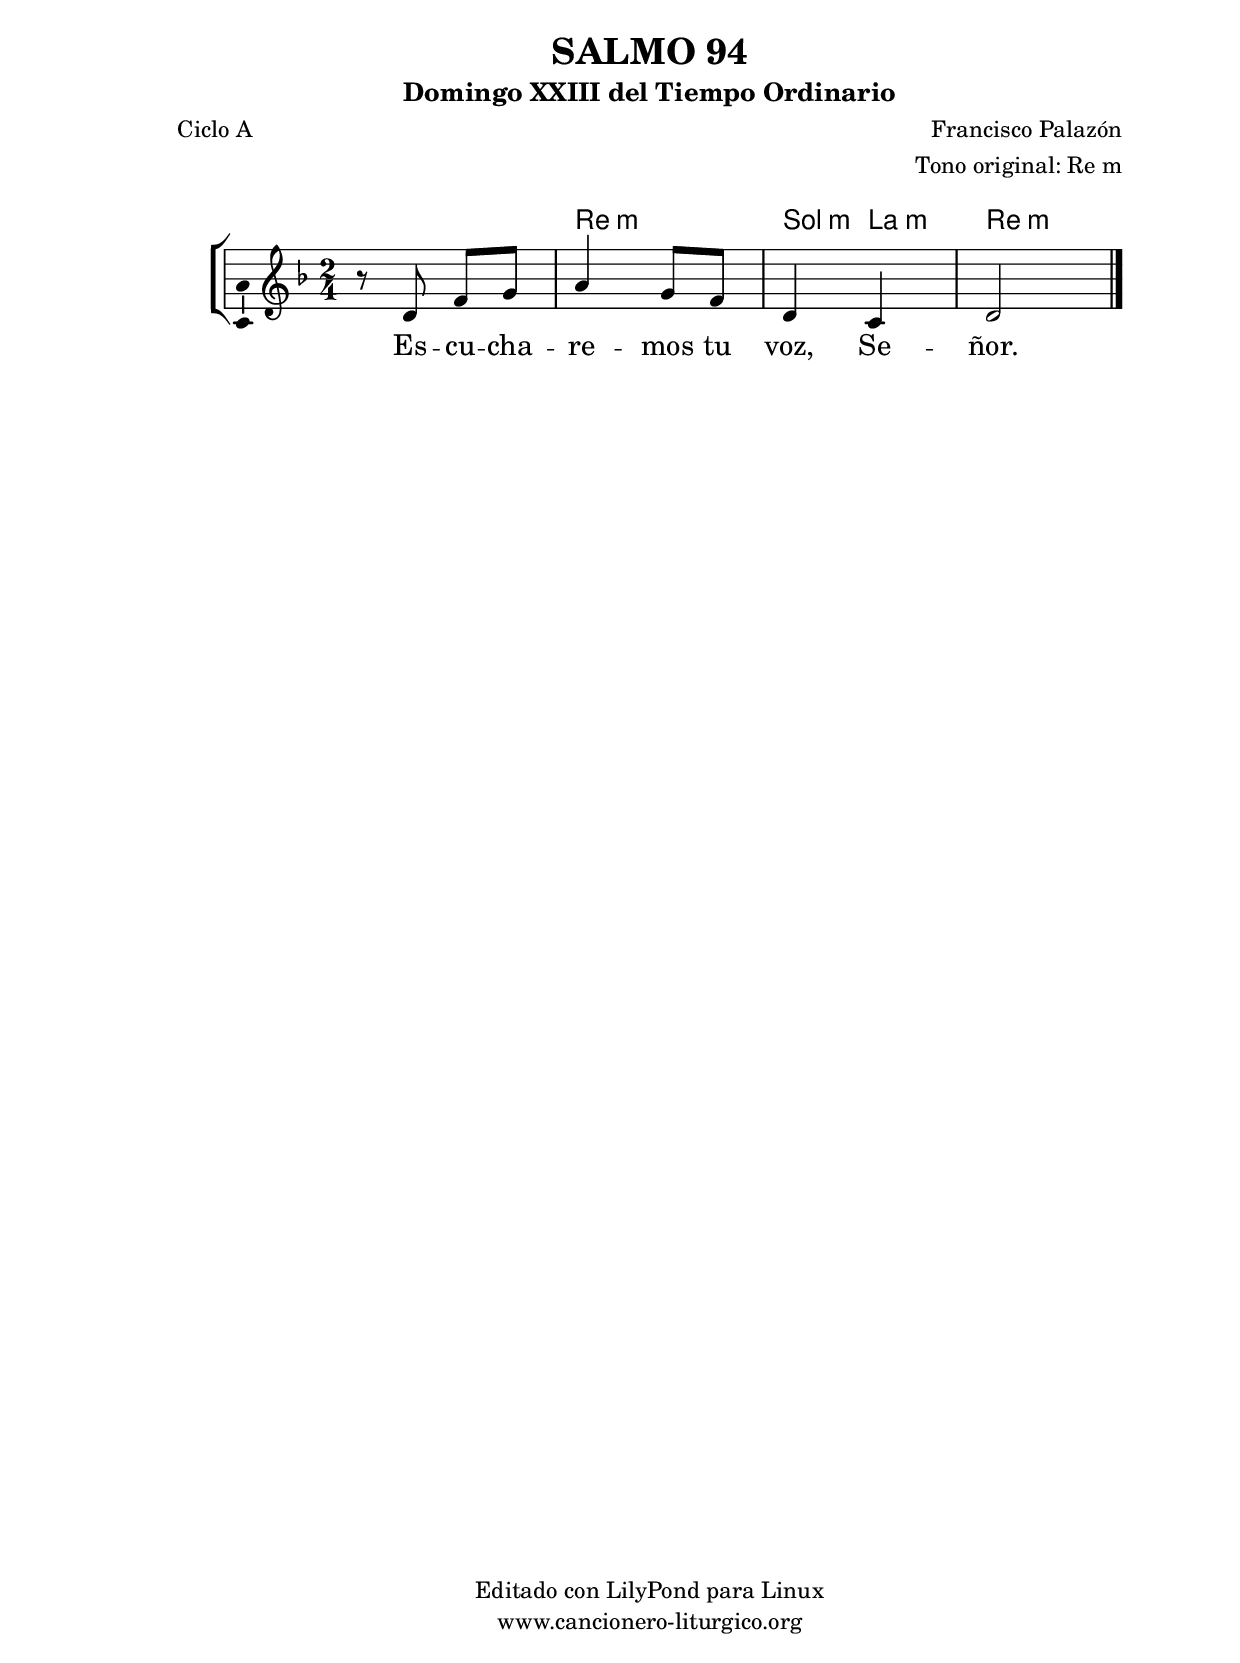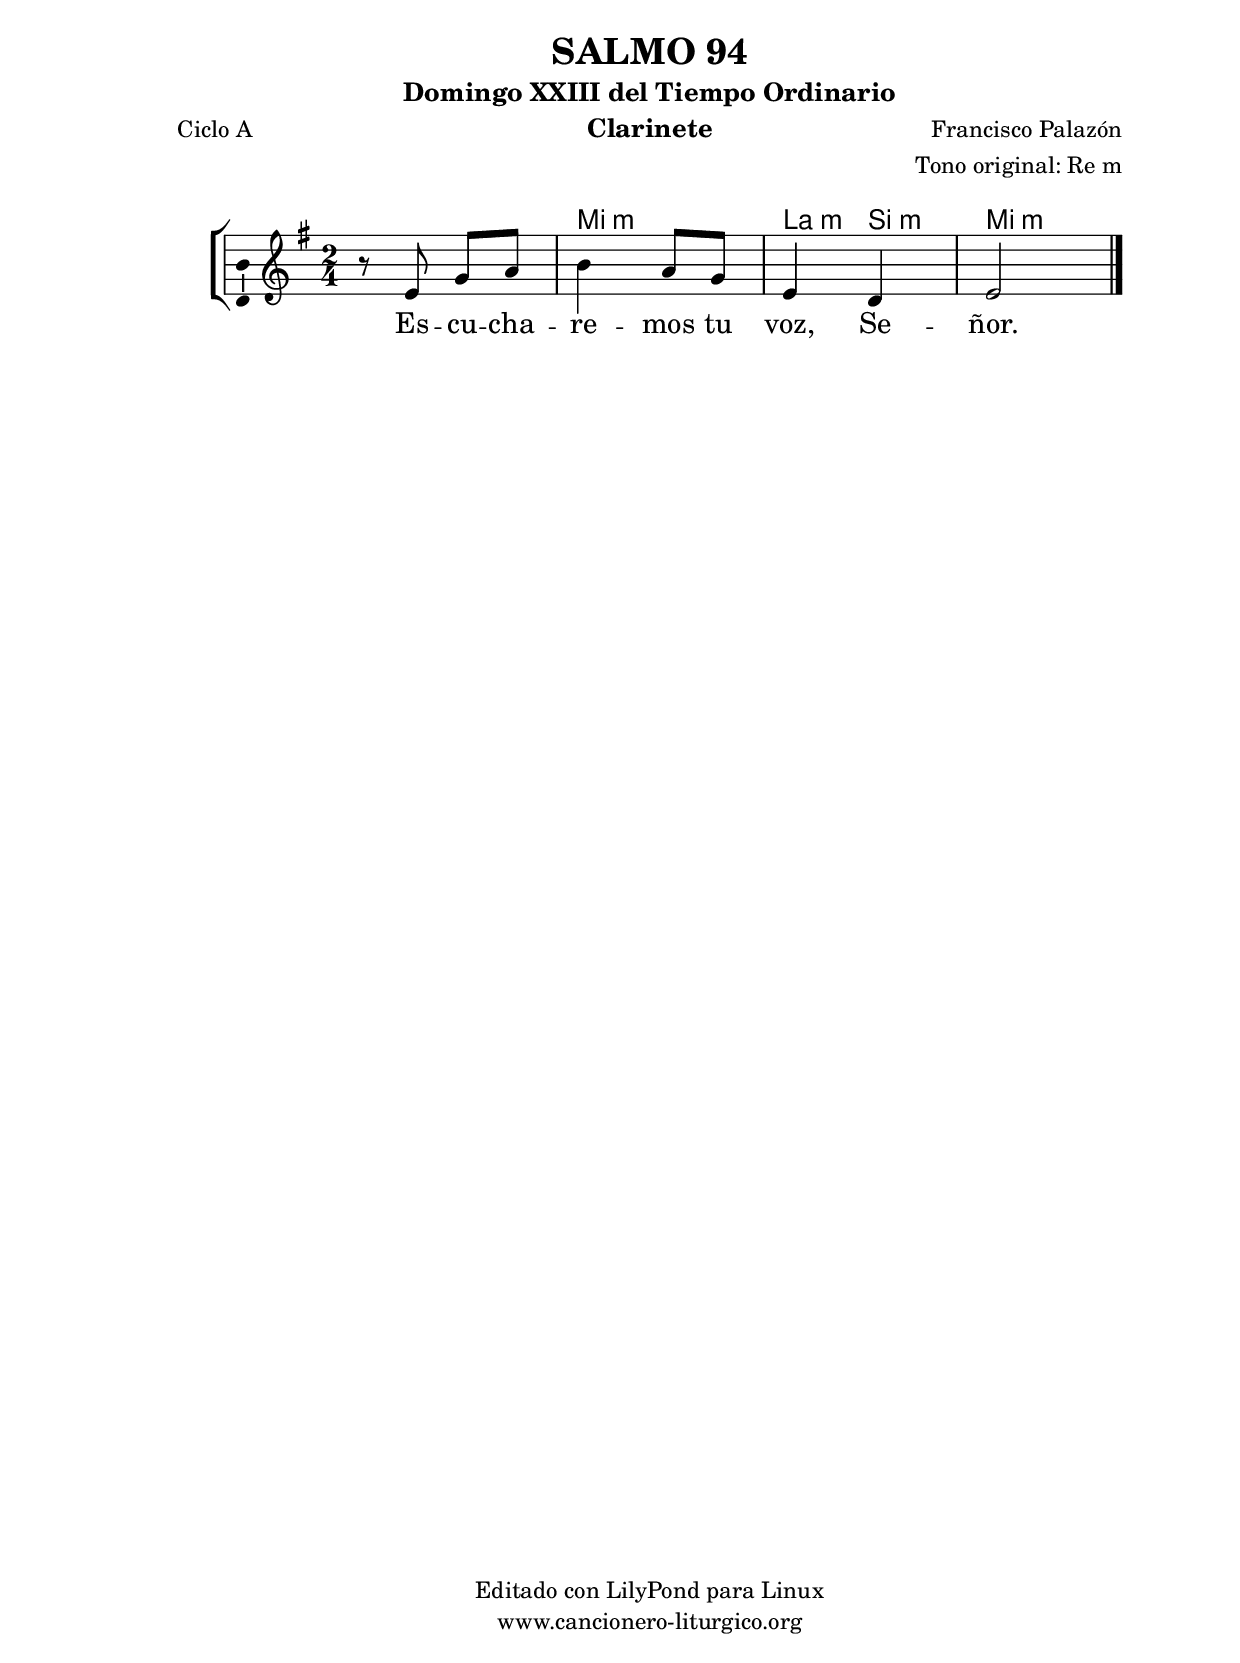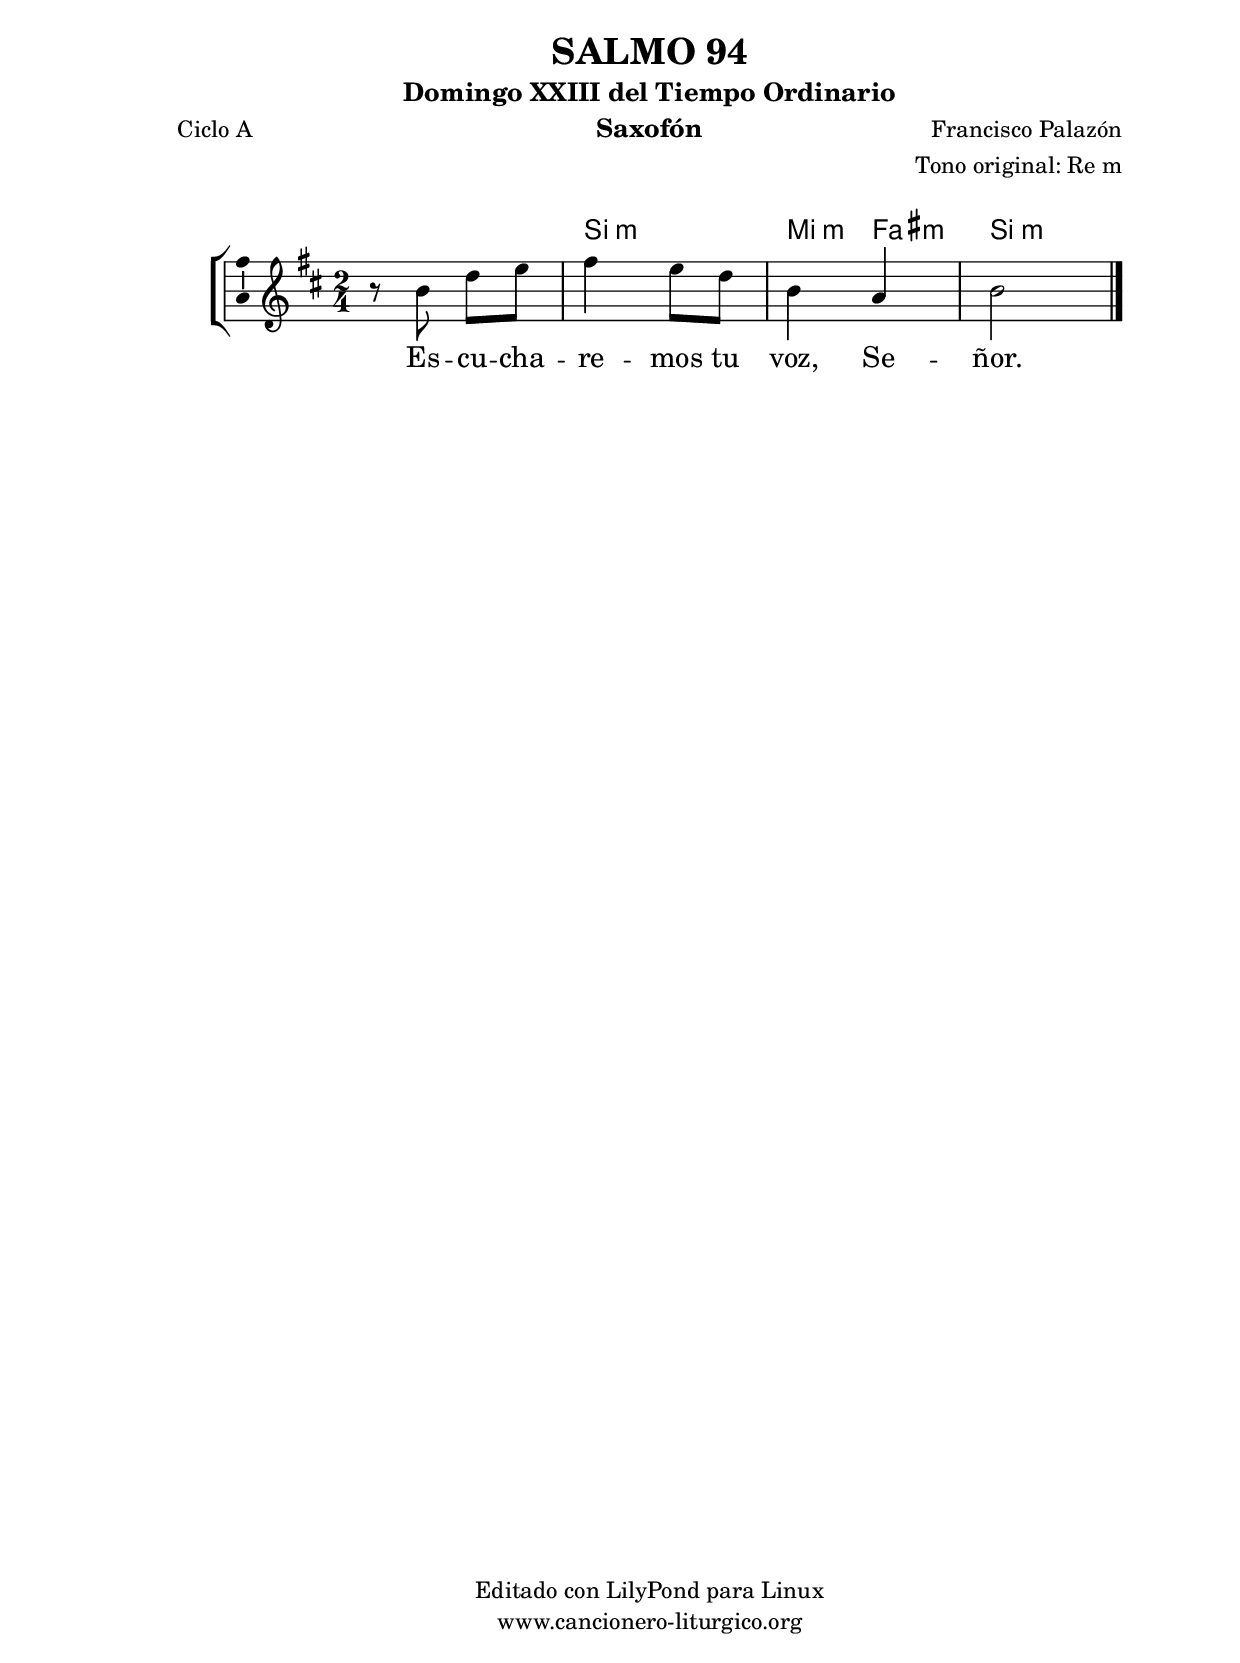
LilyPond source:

%
%para convertir .midi en .wav:
%timidity filename.midi -Ow -o finename.wav
%
%
%Para convertir de .wav a .mp3:
%lame -h -m j filename.wav
%
%
%para escuchar el midi:
%timidity nombrefichero.midi
%


%versión de lilypond para la que se ha escrito esta partitura:
\version "2.16.0"

	%Tamaño papel
	#(set-default-paper-size "a4")
	%Tamaño partitura
	#(set-global-staff-size 20)
	%No responde al pulsar sobre una nota
	#(ly:set-option 'point-and-click #f)

%parámetros del encabezamiento:
\header {
	title = "SALMO 94"
	subtitle = "Domingo XXIII del Tiempo Ordinario"
	composer = "Francisco Palazón"
	poet = "Ciclo A"
	meter = ""
	arranger = "Tono original: Re m"
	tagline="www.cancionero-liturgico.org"
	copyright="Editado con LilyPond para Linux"
	}

%parámetros asociados al papel:
\paper  {
	oddHeaderMarkup = \markup {\fill-line { \on-the-fly #not-first-page \fromproperty #'header:title \on-the-fly #not-first-page \fromproperty #'header:composer }}
	evenHeaderMarkup = \markup {\fill-line { \fromproperty #'header:composer \fromproperty #'header:title }}
	#(set-paper-size "a4")
	print-page-number = ##f
	first-page-number = 1
	print-first-page-number = ##f
%	head-separation = 3.0 \cm
	top-margin = 2.0 \cm
	bottom-margin = 0.5\cm
%%%	bottom-margin = -1.0\cm
	left-margin = 3.0 \cm
	line-width = 16.0 \cm 
	indent = 8\mm
	interscoreline = 2.\mm
	between-system-space = 15\mm
%	para que las partituras no llenen la hoja:
	ragged-bottom = ##t
%	idem para la última hoja:
	ragged-last-bottom = ##f
%	para que las partituras llenen el ancho del papel:
	ragged-last = ##f
	after-title-space = 2.5 \cm
%page-count=1
%system-count=8

	%Flexible Vertical Spacing
%	markup-markup-spacing =
%	#'((basic-distance . 15) (minimum-distance . 15) (padding . 3))
	markup-system-spacing =
	#'((basic-distance . 15) (minimum-distance . 15) (padding . 3))
	system-system-spacing =
	#'((basic-distance . 15) (minimum-distance . 15) (padding . 3))
	score-system-spacing =
	#'((basic-distance . 15) (minimum-distance . 15) (padding . 5))
%	top-system-spacing = % header
%	#'((basic-distance . 8) (minimum-distance . 0) (padding . 3))
%	top-markup-spacing =
%	#'((basic-distance . 20) (minimum-distance . 20) (padding . 3))
	last-bottom-spacing = % footer
	#'((basic-distance . 5) (minimum-distance . 5) (padding . 3))
%	score-markup-spacing =
%	#'((basic-distance . 16) (minimum-distance . 13) (padding . 3))

	}


%parámetros que afectan a toda la partitura:
global =  {
	%clave de sol (G):
	\clef G
	%armadura:
%	\transpose e f
	\key d \minor
	\tempo 4=100
	\set Score.tempoHideNote = ##t
	}


acordes = {
	\italianChords
	\chordmode {
%	\transpose e f
{

s2
d2:m
g4:m a:m
d2:m


	}
	}
}

melodia = 
%	\transpose e f
{
	\relative c'{

\time 2/4

r8 d8 f g
a4 g8 f
d4 c
d2

	\bar "|."
	}
	}


texto = \lyricmode {
Es -- cu -- cha -- re -- mos tu voz, Se -- ñor.
	}


acordesStaff = \context ChordNames = acordesStaff <<
	\set chordChanges = ##t
	\acordes
	>>


vozStaff = \context Voice = vozStaff
\with {\consists "Ambitus_engraver"}
<<
%	\set Staff.instrumentName = ""
%	\set Staff.shortInstrumentName = ""
%	\set Staff.midiInstrument = #"clarinet"
%	\set Staff.midiInstrument = #"cello"
%	\set Staff.midiInstrument = #"flute"
	\set Staff.midiInstrument = #"electric guitar (jazz)"
%	\set Staff.midiInstrument = #"english horn"
%	\set Staff.midiInstrument = #"violin"
%	\set Staff.midiInstrument = #"glockenspiel"
	\set Staff.midiMinimumVolume = #0.7
	\set Staff.midiMaximumVolume = #0.9
	\global
	\melodia
	>>


textoStaff = \context Lyrics = textoStaff <<
	\lyricsto vozStaff \texto
	>>

\book {
	\score {
		\context ChoirStaff {
			\override StaffGroup.SystemStartBracket #'collapse-height = #1
			\override Score.SystemStartBar #'collapse-height = #1
			<<
			\acordesStaff
			\vozStaff
			\textoStaff
			>>
			}
		\layout {
	    		\context {
				\Lyrics
				\override LyricText #'font-size = #2
				}
	   		 \context {
				\Score
				%fontSize = #3
				\override StaffSymbol #'staff-space = #(magstep +3)
				%\override Beam #'thickness = #0.55
				%\override SpacingSpanner #'spacing-increment = #1.0
				%\override Slur #'height-limit = #1.5
				}
			}
		}
	\score {
		\unfoldRepeats
		\context ChoirStaff {
			<<
			\acordesStaff
			\vozStaff
			>>
			}
		\midi {
	  		\context {
	  			\Score
				tempoWholesPerMinute = #(ly:make-moment 70 4)
				}
			}
		}
	}

%Partitura para clarinete
#(define output-suffix "C")
\book {
	\header{
		instrument = "Clarinete"
		}
	\score {
		\context ChoirStaff {
			\override StaffGroup.SystemStartBracket #'collapse-height = #1
			\override Score.SystemStartBar #'collapse-height = #1
\transpose c d
			<<
			\acordesStaff
			\vozStaff
			\textoStaff
			>>
			}
		\layout {
	    		\context {
				\Lyrics
				\override LyricText #'font-size = #2
				}
	   		 \context {
				\Score
				%fontSize = #3
				\override StaffSymbol #'staff-space = #(magstep +3)
				%\override Beam #'thickness = #0.55
				%\override SpacingSpanner #'spacing-increment = #1.0
				%\override Slur #'height-limit = #1.5
				}
			}
		}
	}

%Partitura para saxofón
#(define output-suffix "S")
\book {
	\header{
		instrument = "Saxofón"
		}
	\score {
		\context ChoirStaff {
			\override StaffGroup.SystemStartBracket #'collapse-height = #1
			\override Score.SystemStartBar #'collapse-height = #1
\transpose c a
			<<
			\acordesStaff
			\vozStaff
			\textoStaff
			>>
			}
		\layout {
	    		\context {
				\Lyrics
				\override LyricText #'font-size = #2
				}
	   		 \context {
				\Score
				%fontSize = #3
				\override StaffSymbol #'staff-space = #(magstep +3)
				%\override Beam #'thickness = #0.55
				%\override SpacingSpanner #'spacing-increment = #1.0
				%\override Slur #'height-limit = #1.5
				}
			}
		}
	}

